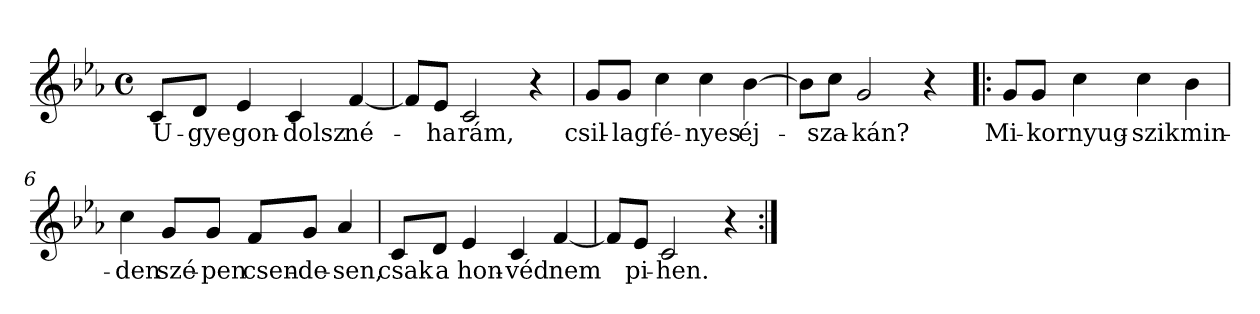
**kern	**text
*part1	*part1
*staff1	*staff1
*clefG2	*
*k[b-e-a-]	*
*c:	*
*M4/4	*
*met(c)	*
=1	=1
!	!LO:LY:b
8c/L	U-
!	!LO:LY:b
8d/J	-gye
!	!LO:LY:b
4e-/	gon-
!	!LO:LY:b
4c/	-dolsz
!	!LO:LY:b
[4f/	né-
=2	=2
8f/L]	.
!	!LO:LY:b
8e-/J	-ha
!	!LO:LY:b
2c/	rám,
4r	.
=3	=3
!	!LO:LY:b
8g/L	csil-
!	!LO:LY:b
8g/J	-lag
!	!LO:LY:b
4cc\	fé-
!	!LO:LY:b
4cc\	-nyes
!	!LO:LY:b
[4b-\	éj-
=4	=4
8b-\L]	.
!	!LO:LY:b
8cc\J	-sza-
!	!LO:LY:b
2g/	-kán?
4r	.
!!LO:LB:g=z
=5!|:	=5!|:
!	!LO:LY:b
8g/L	Mi-
!	!LO:LY:b
8g/J	-kor
!	!LO:LY:b
4cc\	nyug-
!	!LO:LY:b
4cc\	-szik
!	!LO:LY:b
4b-\	min-
=6	=6
!	!LO:LY:b
4cc\	-den
!	!LO:LY:b
8g/L	szé-
!	!LO:LY:b
8g/J	-pen
!	!LO:LY:b
8f/L	csen-
!	!LO:LY:b
8g/J	-de-
!	!LO:LY:b
4a-/	-sen,
=7	=7
!	!LO:LY:b
8c/L	csak
!	!LO:LY:b
8d/J	a
!	!LO:LY:b
4e-/	hon-
!	!LO:LY:b
4c/	-véd
!	!LO:LY:b
[4f/	nem
=8	=8
8f/L]	.
!	!LO:LY:b
8e-/J	pi-
!	!LO:LY:b
2c/	-hen.
4r	.
=:|!	=:|!
*-	*-
